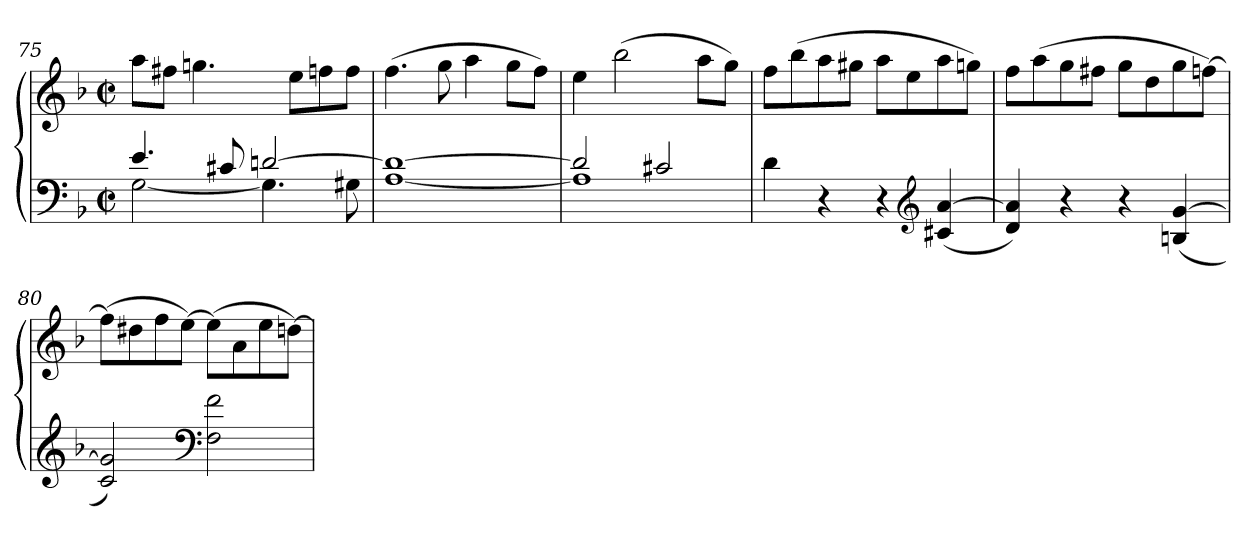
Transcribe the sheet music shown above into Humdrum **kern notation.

**kern	**kern
*part1	*part1
*staff2	*staff1
*clefF4	*clefG2
*k[b-]	*k[b-]
*F:	*F:
*M2/2	*M2/2
*met(c|)	*met(c|)
=75	=75
*^	*
4.e	[2G	8aaL
.	.	8ff#XJ
.	.	4.ggn
8c#X	.	.
[2dn	4.G]	.
.	.	8eeL
.	.	8ffn
.	8G#X	8ffJ
=76	=76	=76
1d_	[1A	(4.ff
.	.	8gg
.	.	4aa
.	.	8ggL
.	.	8ffJ)
=77	=77	=77
2d]	1A]	4ee
.	.	(2bb-
2c#X	.	.
.	.	8aaL
.	.	8ggJ)
*v	*v	*
=78	=78
4d	8ffL
.	(8bb-
4r	8aa
.	8gg#XJ
4r	8aaL
.	8ee
*clefG2	*
(<[4a 4c#X	8aa
.	8ggnJ)
=79	=79
4a] 4d)	8ffL
.	(8aa
4r	8gg
.	8ff#XJ
4r	8ggL
.	8dd
(<[4g 4Bn	8gg
.	[8ffnJ)
=80	=80
2g] 2c)	(8ffL]
.	8dd#X
.	8ff
.	[8eeJ)
*clefF4	*
2f 2F	(8eeL]
.	8a
.	8ee
.	[8ddnJ)
=	=
*-	*-
